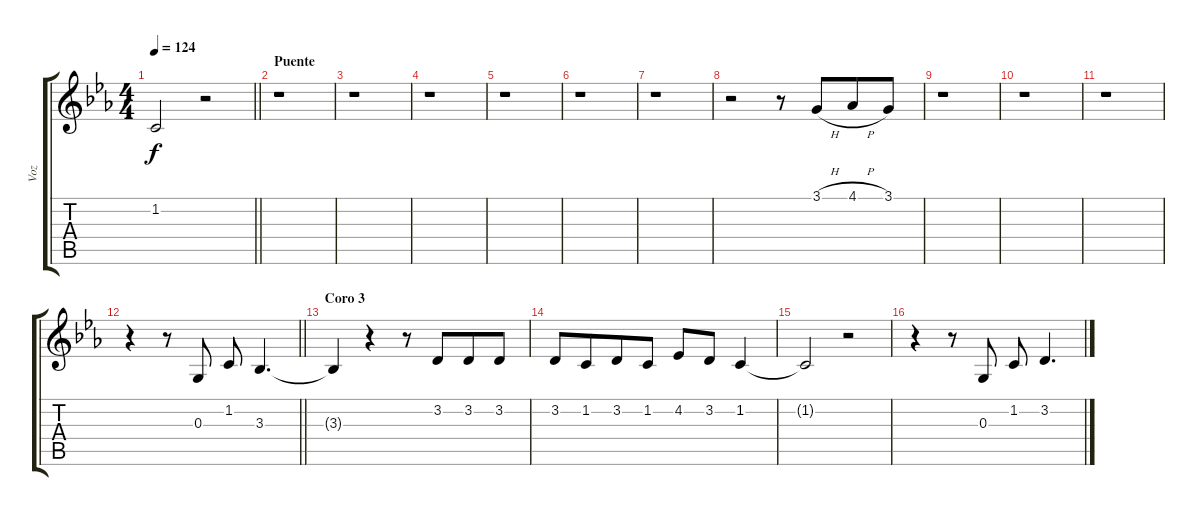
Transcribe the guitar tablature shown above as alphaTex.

\track ("Voz" "Voz") {instrument altosax}
\staff {score tabs}
\tuning (E4 B3 G3 D3 A2 E2) {hide}
\ts (4 4)
\tempo 124
\clef g2
\barLineRight lightlight
\ks eb
1.2.2{dy f} r.2 |
\section ("" "Puente")
r.1 |
r.1 |
r.1 |
r.1 |
r.1 |
r.1 |
r.2 r.8 3.1{h}.8{beam merge} 4.1{h}.8 3.1.8 |
r.1 |
r.1 |
r.1 |
\barLineRight lightlight
r.4 r.8 0.3.8 1.2.8 3.3.4{d} |
\section ("" "Coro 3")
3.3{t}.4 r.4 r.8 3.2.8{beam merge} 3.2.8 3.2.8 |
3.2.8 1.2.8{beam merge} 3.2.8 1.2.8 4.2.8 3.2.8 1.2.4 |
1.2{t}.2 r.2 |
r.4 r.8 0.3.8 1.2.8 3.2.4{d}
